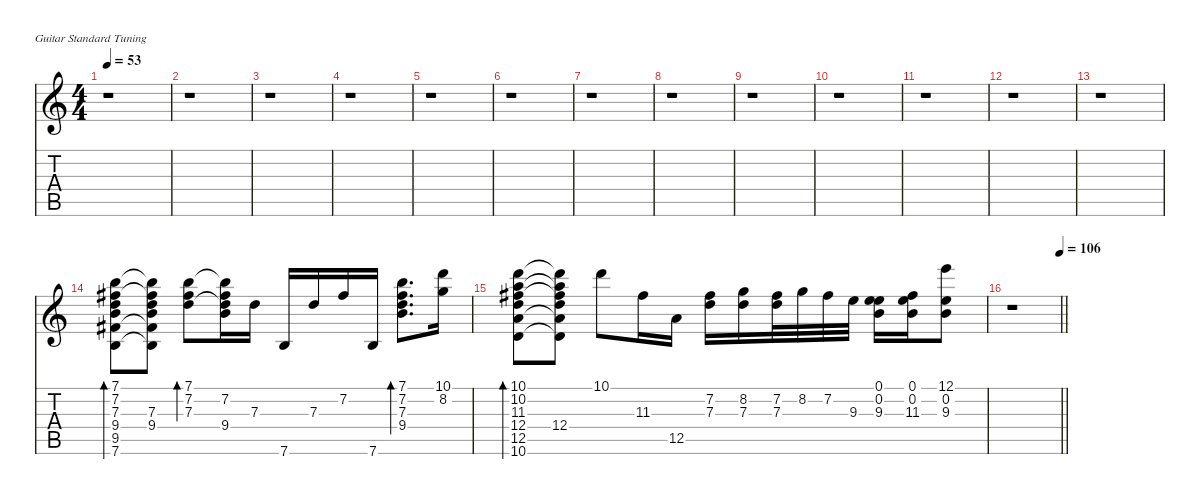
\defaultSystemsLayout 4
\hideDynamics
\bracketExtendMode nobrackets
\singleTrackTrackNamePolicy hidden
\multiTrackTrackNamePolicy hidden
\otherSystemsTrackNameOrientation horizontal
\track ("Kirk Hammett" "dist.guit.") {defaultSystemsLayout 8 instrument distortionguitar}
\staff {score tabs}
\tuning (E4 B3 G3 D3 A2 E2)
\ts (4 4)
\beaming (8 2 2 2 2)
\tempo 53
\clef g2
\ks c
r.1{dy f instrument distortionguitar beam Down} |
r.1{beam Down} |
r.1{beam Down} |
r.1{beam Down} |
r.1{beam Down} |
r.1{beam Down} |
r.1{beam Down} |
r.1{beam Down} |
r.1{beam Down} |
r.1{beam Down} |
r.1{beam Down} |
r.1{beam Down} |
r.1{beam Down} |
(7.1 7.2{acc #} 7.3 9.4 9.5{acc #} 7.6).8{bd 60 instrument acousticguitarsteel beam Down} (7.1{t} 7.2{t acc #} 7.3 9.4 9.5{t acc #} 7.6{t}).8{beam Down} (7.1 7.2{acc #} 7.3).8{bd 60 beam Down} (7.1{t} 7.2{acc #} 7.3{t} 9.4).16{beam Down} 7.3.16{beam Down} 7.6.16{beam Up} 7.3.16{beam Up} 7.2{acc #}.16{beam Up} 7.6.16{beam Up} (7.1 7.2{acc #} 7.3 9.4).8{d bd 60 beam Down} (10.1 8.2).16{beam Down} |
(10.1 10.2 11.3{acc #} 12.4 12.5 10.6).8{bd 60 beam Down} (10.1{t} 10.2{t} 11.3{t acc #} 12.4 12.5{t} 10.6{t}).8{beam Down} 10.1.8{beam Down} 11.3{acc #}.16{beam Down} 12.5.16{beam Down} (7.2{acc #} 7.3).16{beam Down} (8.2 7.3).16{beam Down} (7.2{acc #} 7.3).32{beam Down} 8.2.32{beam Down} 7.2{acc #}.32{beam Down} 9.3.32{beam Down} (0.1 0.2 9.3).16{beam Down} (0.1 0.2 11.3{acc #}).16{beam Down} (12.1 0.2 9.3).8{beam Down} |
\tempo (106 1)
\barLineRight lightlight
r.1{beam Down}
